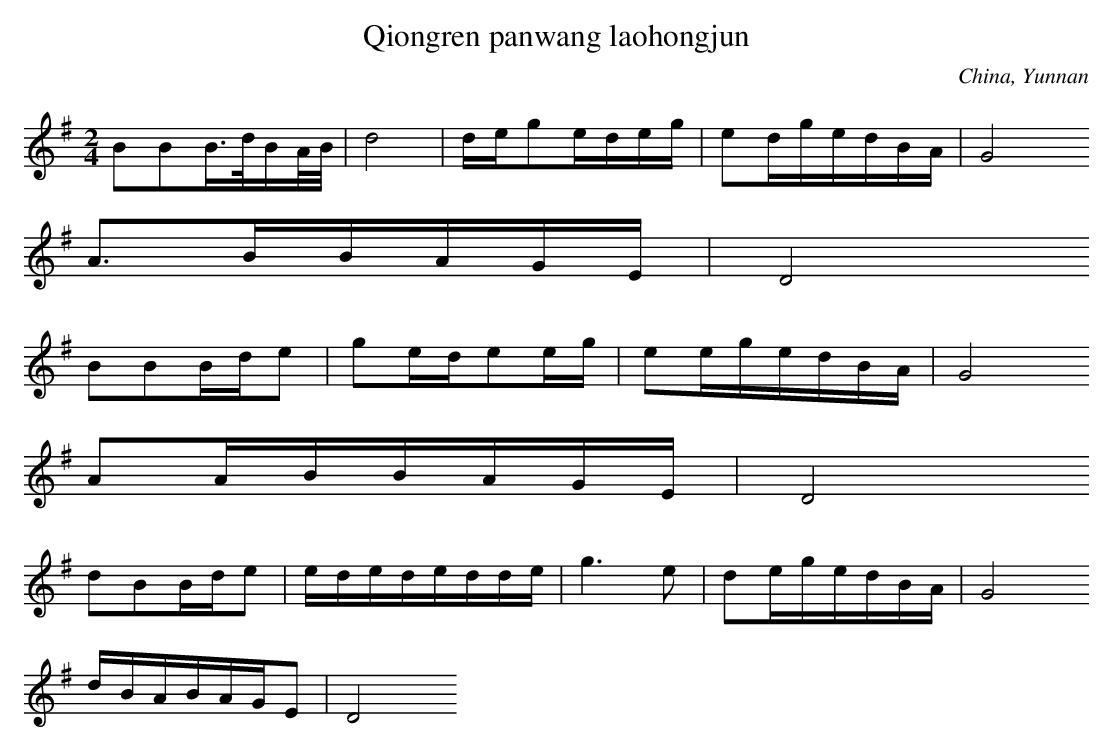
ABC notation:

X:1
T: Qiongren panwang laohongjun
O: China, Yunnan
M: 2/4
L: 1/32
K: G
B4B4B3dB2AB | d16 | d2e2g4e2d2e2g2 | e4d2g2e2d2B2A2 | G16
A6B2B2A2G2E2 | D16
B4B4B2d2e4 | g4e2d2e4e2g2 | e4e2g2e2d2B2A2 | G16
A4A2B2B2A2G2E2 | D16
d4B4B2d2e4 | e2d2e2d2e2d2d2e2 | g12e4 | d4e2g2e2d2B2A2 | G16
d2B2A2B2A2G2E4 | D16
